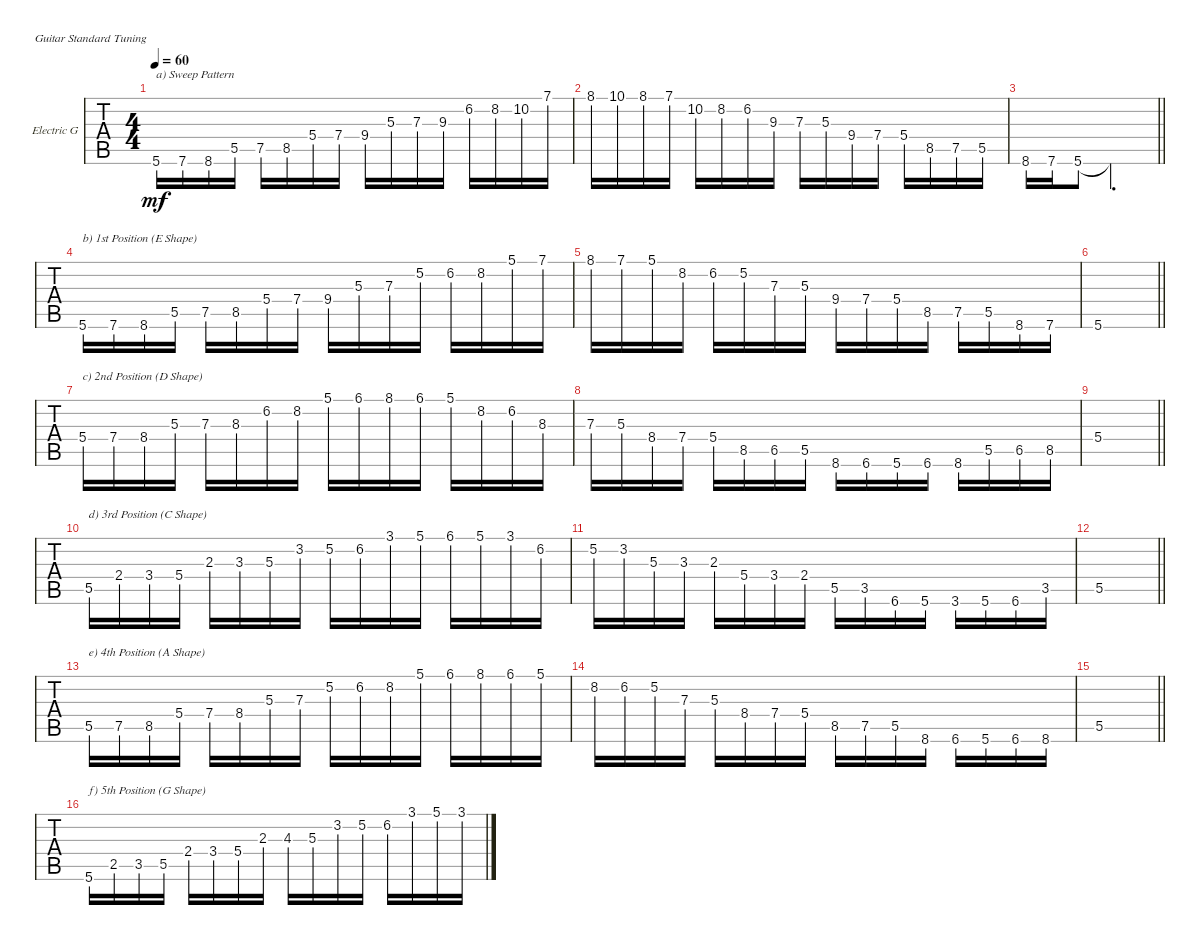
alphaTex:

\defaultSystemsLayout 4
\bracketExtendMode groupsimilarinstruments
\firstSystemTrackNameOrientation horizontal
\otherSystemsTrackNameOrientation horizontal
\track ("Electric Guitar" "Electric G") {instrument electricguitarclean}
\staff {tabs}
\tuning (E4 B3 G3 D3 A2 E2)
\ts (4 4)
\tempo 60
\clef g2
\ks c
5.6{lf 2}.16{txt "a) Sweep Pattern" dy mf instrument electricguitarclean} 7.6{lf 4}.16 8.6{lf 5}.16 5.5{lf 2}.16 7.5{lf 4}.16 8.5{lf 5}.16 5.4{lf 2}.16 7.4{lf 3}.16 9.4{lf 5}.16 5.3{lf 2}.16 7.3{lf 3}.16 9.3{lf 5}.16 6.2{lf 2}.16 8.2{lf 3}.16 10.2{lf 5}.16 7.1{lf 2}.16 |
8.1{lf 3}.16 10.1{lf 5}.16 8.1{lf 3}.16 7.1{lf 2}.16 10.2{lf 5}.16 8.2{lf 3}.16 6.2{lf 2}.16 9.3{lf 5}.16 7.3{lf 3}.16 5.3{lf 2}.16 9.4{lf 5}.16 7.4{lf 3}.16 5.4{lf 2}.16 8.5{lf 5}.16 7.5{lf 4}.16 5.5{lf 2}.16 |
\scale
0.110513
\barLineRight lightlight
8.6{lf 5}.16 7.6{lf 4}.16 5.6{lf 2}.8 5.6{t}.2{d} |
5.6{lf 2}.16{txt "b) 1st Position (E Shape)"} 7.6{lf 4}.16 8.6{lf 5}.16 5.5{lf 2}.16 7.5{lf 4}.16 8.5{lf 5}.16 5.4{lf 2}.16 7.4{lf 3}.16 9.4{lf 5}.16 5.3{lf 2}.16 7.3{lf 4}.16 5.2{lf 2}.16 6.2{lf 3}.16 8.2{lf 5}.16 5.1{lf 2}.16 7.1{lf 4}.16 |
8.1{lf 5}.16 7.1{lf 4}.16 5.1{lf 2}.16 8.2{lf 5}.16 6.2{lf 3}.16 5.2{lf 2}.16 7.3{lf 4}.16 5.3{lf 2}.16 9.4{lf 5}.16 7.4{lf 3}.16 5.4{lf 2}.16 8.5{lf 5}.16 7.5{lf 4}.16 5.5{lf 2}.16 8.6{lf 5}.16 7.6{lf 4}.16 |
\barLineRight lightlight
5.6{lf 2}.1 |
5.4{lf 2}.16{txt "c) 2nd Position (D Shape)"} 7.4{lf 4}.16 8.4{lf 5}.16 5.3{lf 2}.16 7.3{lf 4}.16 8.3{lf 5}.16 6.2{lf 3}.16 8.2{lf 5}.16 5.1{lf 2}.16 6.1{lf 3}.16 8.1{lf 5}.16 6.1{lf 3}.16 5.1{lf 2}.16 8.2{lf 5}.16 6.2{lf 3}.16 8.3{lf 5}.16 |
7.3{lf 4}.16 5.3{lf 2}.16 8.4{lf 5}.16 7.4{lf 4}.16 5.4{lf 2}.16 8.5{lf 5}.16 6.5{lf 3}.16 5.5{lf 2}.16 8.6{lf 5}.16 6.6{lf 3}.16 5.6{lf 2}.16 6.6{lf 3}.16 8.6{lf 5}.16 5.5{lf 2}.16 6.5{lf 3}.16 8.5{lf 5}.16 |
\barLineRight lightlight
5.4{lf 2}.1 |
5.5{lf 4}.16{txt "d) 3rd Position (C Shape)"} 2.4{lf 2}.16 3.4{lf 3}.16 5.4{lf 5}.16 2.3{lf 2}.16 3.3{lf 3}.16 5.3{lf 5}.16 3.2{lf 2}.16 5.2{lf 4}.16 6.2{lf 5}.16 3.1{lf 2}.16 5.1{lf 4}.16 6.1{lf 5}.16 5.1{lf 4}.16 3.1{lf 2}.16 6.2{lf 5}.16 |
5.2{lf 4}.16 3.2{lf 2}.16 5.3{lf 5}.16 3.3{lf 3}.16 2.3{lf 2}.16 5.4{lf 5}.16 3.4{lf 3}.16 2.4{lf 2}.16 5.5{lf 4}.16 3.5{lf 2}.16 6.6{lf 5}.16 5.6{lf 4}.16 3.6{lf 2}.16 5.6{lf 4}.16 6.6{lf 5}.16 3.5{lf 2}.16 |
\barLineRight lightlight
5.5{lf 4}.1 |
5.5{lf 2}.16{txt "e) 4th Position (A Shape)"} 7.5{lf 4}.16 8.5{lf 5}.16 5.4{lf 2}.16 7.4{lf 4}.16 8.4{lf 5}.16 5.3{lf 2}.16 7.3{lf 4}.16 5.2{lf 2}.16 6.2{lf 3}.16 8.2{lf 5}.16 5.1{lf 2}.16 6.1{lf 3}.16 8.1{lf 5}.16 6.1{lf 3}.16 5.1{lf 2}.16 |
8.2{lf 5}.16 6.2{lf 3}.16 5.2{lf 2}.16 7.3{lf 4}.16 5.3{lf 2}.16 8.4{lf 5}.16 7.4{lf 4}.16 5.4{lf 2}.16 8.5{lf 5}.16 7.5{lf 4}.16 5.5{lf 2}.16 8.6{lf 5}.16 6.6{lf 3}.16 5.6{lf 2}.16 6.6{lf 3}.16 8.6{lf 5}.16 |
\barLineRight lightlight
5.5{lf 2}.1 |
5.6{lf 5}.16{txt "f) 5th Position (G Shape)"} 2.5{lf 2}.16 3.5{lf 3}.16 5.5{lf 5}.16 2.4{lf 2}.16 3.4{lf 3}.16 5.4{lf 5}.16 2.3{lf 2}.16 4.3{lf 4}.16 5.3{lf 5}.16 3.2{lf 2}.16 5.2{lf 4}.16 6.2{lf 5}.16 3.1{lf 2}.16 5.1{lf 4}.16 3.1{lf 2}.16
